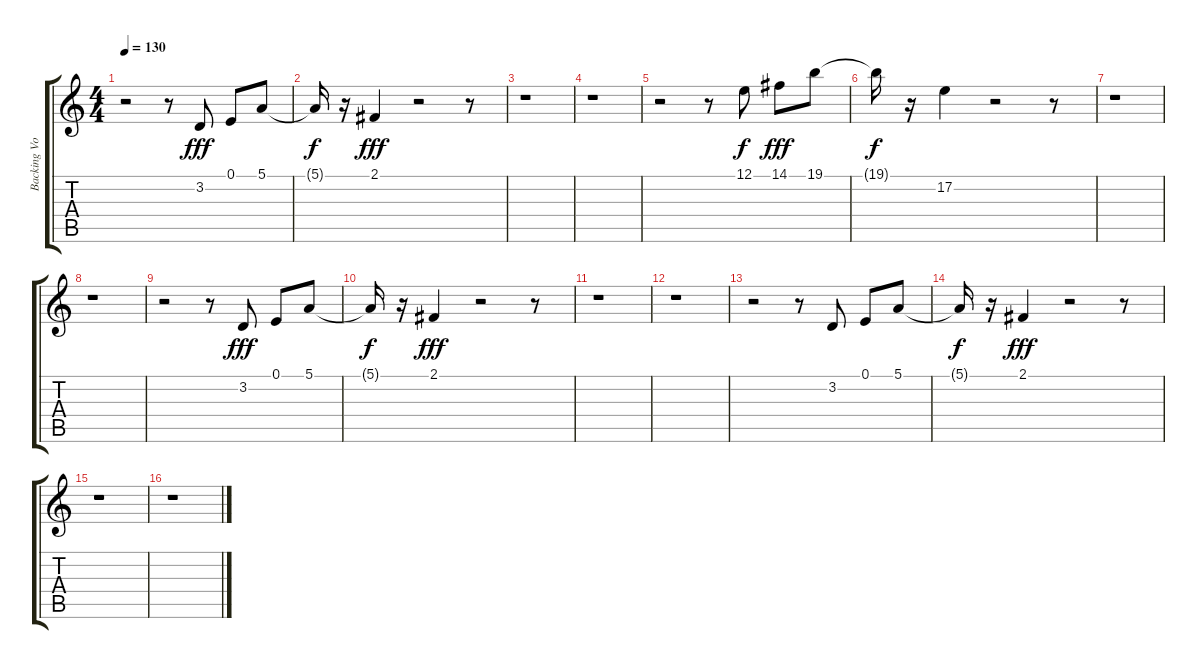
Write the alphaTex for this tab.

\track ("Backing Vocals 2" "Backing Vo") {instrument choiraahs}
\staff {score tabs}
\tuning (E4 B3 G3 D3 A2 E2) {hide}
\ts (4 4)
\tempo 130
\clef g2
\ks c
r.2{dy ff} r.8 3.2.8{dy fff} 0.1.8 5.1.8 |
5.1{t}.16{dy f} r.16 2.1.4{dy fff} r.2 r.8 |
r.1 |
r.1 |
r.2 r.8 12.1.8{dy f} 14.1.8{dy fff} 19.1.8 |
19.1{t}.16{dy f} r.16 17.2.4 r.2 r.8 |
r.1 |
r.1 |
r.2 r.8 3.2.8{dy fff} 0.1.8 5.1.8 |
5.1{t}.16{dy f} r.16 2.1.4{dy fff} r.2 r.8 |
r.1 |
r.1 |
r.2 r.8 3.2.8 0.1.8 5.1.8 |
5.1{t}.16{dy f} r.16 2.1.4{dy fff} r.2 r.8 |
r.1 |
r.1
